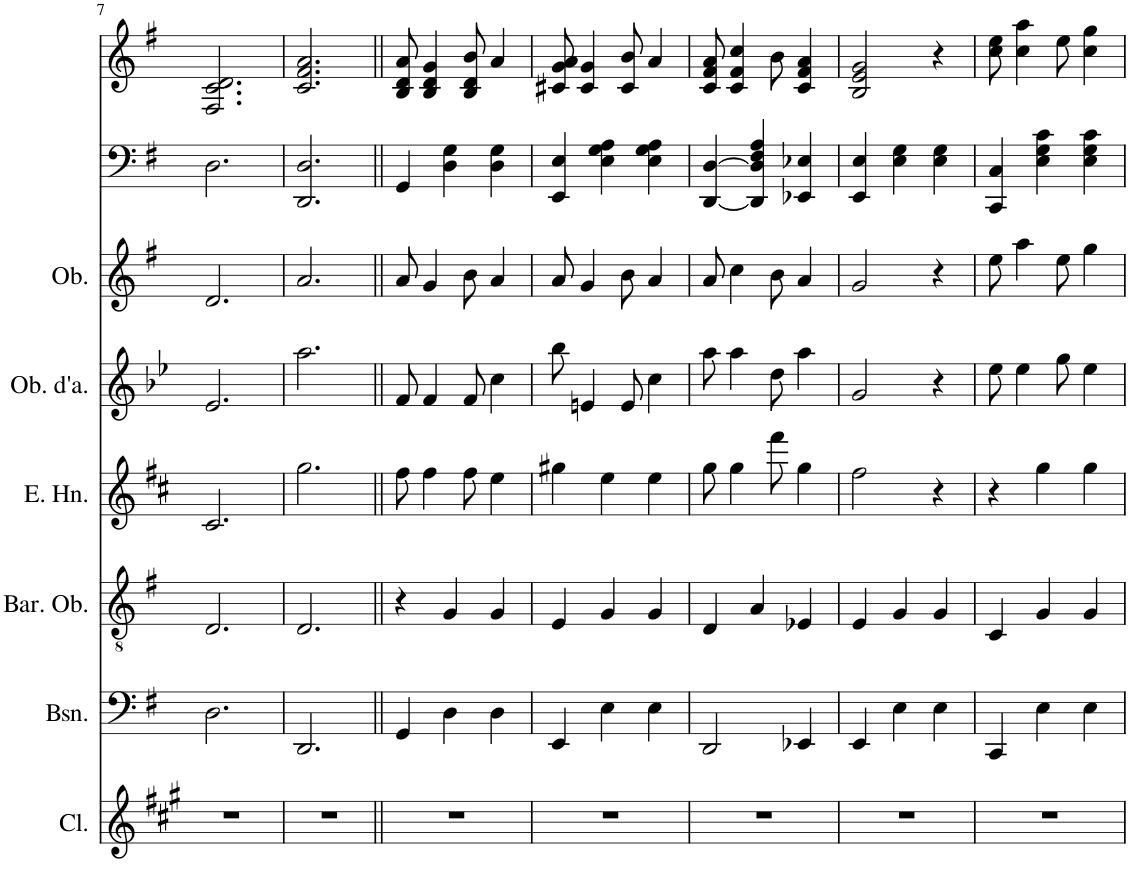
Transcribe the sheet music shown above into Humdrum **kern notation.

**kern	**kern	**kern	**kern	**kern	**kern	**kern	**kern
*part8	*part7	*part6	*part5	*part4	*part3	*part2	*part1
*staff8	*staff7	*staff6	*staff5	*staff4	*staff3	*staff2	*staff1
*I"Clarinet	*I"Bassoon	*I"Baritone Oboe	*I"English Horn	*I"Oboe d'amore	*I"Oboe	*I"LH-1	*I"RH-1
*I'Cl.	*I'Bsn.	*I'Bar. Ob.	*I'E. Hn.	*I'Ob. d'a.	*I'Ob.	*	*
!!LO:PB:g=z
*clefG2	*clefF4	*clefGv2	*clefG2	*clefG2	*clefG2	*clefF4	*clefG2
*Trd1c2	*	*	*Trd4c7	*Trd2c3	*	*	*
*k[f#c#g#]	*k[f#]	*k[f#]	*k[f#c#]	*k[b-e-]	*k[f#]	*k[f#]	*k[f#]
*M3/4	*M3/4	*M3/4	*M3/4	*M3/4	*M3/4	*M3/4	*M3/4
=7	=7	=7	=7	=7	=7	=7	=7
2.r	2.D\	2.D/	2.c#/	2.e-/	2.d/	2.D\	2.F#/ 2.c/ 2.d/
=8	=8	=8	=8	=8	=8	=8	=8
2.r	2.DD/	2.D/	2.gg\	2.aa\	2.a/	2.DD/ 2.D/	2.c/ 2.f#/ 2.a/
=9||	=9||	=9||	=9||	=9||	=9||	=9||	=9||
2.r	4GG/	4r	8ff#\	8f/	8a/	4GG/	8B/ 8d/ 8a/
.	.	.	4ff#\	4f/	4g/	.	4B/ 4d/ 4g/
.	4D\	4G/	.	.	.	4D\ 4G\	.
.	.	.	8ff#\	8f/	8b\	.	8B/ 8d/ 8b/
.	4D\	4G/	4ee\	4cc\	4a/	4D\ 4G\	4a/
=10	=10	=10	=10	=10	=10	=10	=10
2.r	4EE/	4E/	4gg#X\	8bb-\	8a/	4EE/ 4E/	8c#X/ 8g/ 8a/
.	.	.	.	4en/	4g/	.	4c#/ 4g/
.	4E\	4G/	4ee\	.	.	4E\ 4G\ 4A\	.
.	.	.	.	8e/	8b\	.	8c#/ 8b/
.	4E\	4G/	4ee\	4cc\	4a/	4E\ 4G\ 4A\	4a/
=11	=11	=11	=11	=11	=11	=11	=11
2.r	2DD/	4D/	8gg\	8aa\	8a/	[4DD/ [4D/	8c/ 8f#/ 8a/
.	.	.	4gg\	4aa\	4cc\	.	4c/ 4f#/ 4cc/
.	.	4A/	.	.	.	4DD/] 4D/] 4F#/ 4A/	.
.	.	.	8fff#\	8dd\	8b\	.	8b\
.	4EE-X/	4E-X/	4gg\	4aa\	4a/	4EE-X/ 4E-X/	4c/ 4f#/ 4a/
=12	=12	=12	=12	=12	=12	=12	=12
2.r	4EE/	4E/	2ff#\	2g/	2g/	4EE/ 4E/	2B/ 2e/ 2g/
.	4E\	4G/	.	.	.	4E\ 4G\	.
.	4E\	4G/	4r	4r	4r	4E\ 4G\	4r
=13	=13	=13	=13	=13	=13	=13	=13
2.r	4CC/	4C/	4r	8ee-\	8ee\	4CC/ 4C/	8cc\ 8ee\
.	.	.	.	4ee-\	4aa\	.	4cc\ 4aa\
.	4E\	4G/	4gg\	.	.	4E\ 4G\ 4c\	.
.	.	.	.	8gg\	8ee\	.	8ee\
.	4E\	4G/	4gg\	4ee-\	4gg\	4E\ 4G\ 4c\	4cc\ 4gg\
=	=	=	=	=	=	=	=
*-	*-	*-	*-	*-	*-	*-	*-
